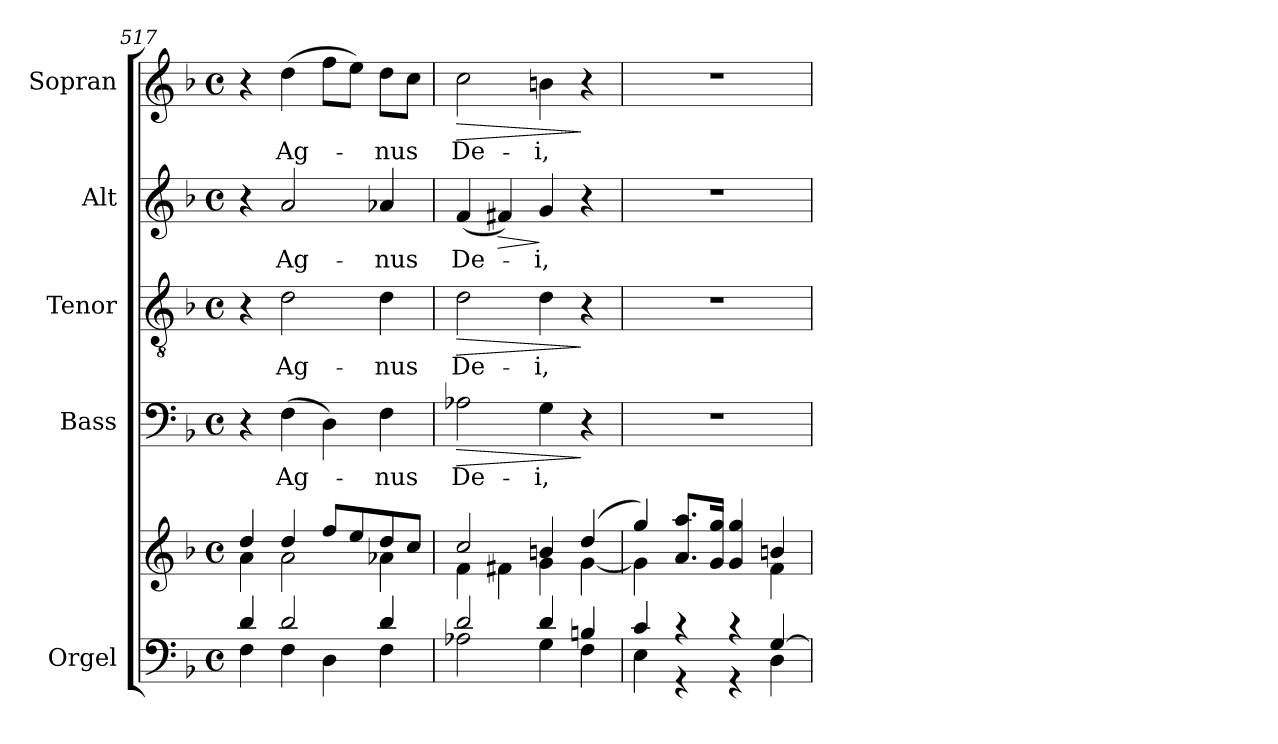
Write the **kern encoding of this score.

**kern	**kern	**kern	**text	**dynam	**kern	**text	**dynam	**kern	**text	**dynam	**kern	**text	**dynam
*part5	*part5	*part4	*part4	*part4	*part3	*part3	*part3	*part2	*part2	*part2	*part1	*part1	*part1
*staff6	*staff5	*staff4	*staff4	*staff4	*staff3	*staff3	*staff3	*staff2	*staff2	*staff2	*staff1	*staff1	*staff1
*I"Orgel	*	*I"Bass	*	*	*I"Tenor	*	*	*I"Alt	*	*	*I"Sopran	*	*
*I'Org.	*	*I'B.	*	*	*I'T.	*	*	*I'A.	*	*	*I'S.	*	*
*clefF4	*clefG2	*clefF4	*	*	*clefGv2	*	*	*clefG2	*	*	*clefG2	*	*
*k[b-]	*k[b-]	*k[b-]	*	*	*k[b-]	*	*	*k[b-]	*	*	*k[b-]	*	*
*F:	*F:	*F:	*	*	*F:	*	*	*F:	*	*	*F:	*	*
*M4/4	*M4/4	*M4/4	*	*	*M4/4	*	*	*M4/4	*	*	*M4/4	*	*
*met(c)	*met(c)	*met(c)	*	*	*met(c)	*	*	*met(c)	*	*	*met(c)	*	*
=517	=517	=517	=517	=517	=517	=517	=517	=517	=517	=517	=517	=517	=517
*^	*^	*	*	*	*	*	*	*	*	*	*	*	*
4d/	4F\	4dd/	4a\	4r	.	.	4r	.	.	4r	.	.	4r	.	.
!	!	!	!	!	!LO:LY:b	!	!	!LO:LY:b	!	!	!LO:LY:b	!	!	!LO:LY:b	!
2d/	4F\	4dd/	2a\	(>4F\	Ag-	.	2d\	Ag-	.	2a/	Ag-	.	(>4dd\	Ag-	.
.	4D\	8ff/L	.	4D\)	.	.	.	.	.	.	.	.	8ff\L	.	.
.	.	8ee/	.	.	.	.	.	.	.	.	.	.	8ee\J)	.	.
!	!	!	!	!	!LO:LY:b	!	!	!LO:LY:b	!	!	!LO:LY:b	!	!	!LO:LY:b	!
4d/	4F\	8dd/	4a-X\	4F\	-nus	.	4d\	-nus	.	4a-X/	-nus	.	8dd\L	-nus	.
.	.	8cc/J	.	.	.	.	.	.	.	.	.	.	8cc\J	.	.
=518	=518	=518	=518	=518	=518	=518	=518	=518	=518	=518	=518	=518	=518	=518	=518
!	!	!	!	!	!LO:LY:b	!LO:HP:b	!	!LO:LY:b	!LO:HP:b	!	!LO:LY:b	!	!	!LO:LY:b	!LO:HP:b
2d/	2A-X\	2cc/	4f\	2A-X\	De-	>	2d\	De-	>	(<4f/	De-	.	2cc\	De-	>
!	!	!	!	!	!	!	!	!	!	!	!	!LO:HP:b	!	!	!
.	.	.	4f#X\	.	.	.	.	.	.	4f#X/)	.	>	.	.	.
!	!	!	!	!	!LO:LY:b	!	!	!LO:LY:b	!	!	!LO:LY:b	!	!	!LO:LY:b	!
4d/	4G\	4bn/	4g\	4G\	-i,	.	4d\	-i,	.	4g/	-i,	]	4bn\	-i,	.
4Bn/	4F\	(4dd/	[<4g\	4r	.	]	4r	.	]	4r	.	.	4r	.	]
=519	=519	=519	=519	=519	=519	=519	=519	=519	=519	=519	=519	=519	=519	=519	=519
4c/	4E\	4gg/)	4g\]	1r	.	.	1r	.	.	1r	.	.	1r	.	.
4r	4r	8.a/ 8.aa/L	2ryy	.	.	.	.	.	.	.	.	.	.	.	.
.	.	16g/ 16gg/Jk	.	.	.	.	.	.	.	.	.	.	.	.	.
4r	4r	4g/ 4gg/	.	.	.	.	.	.	.	.	.	.	.	.	.
[>4G/	4D\	4bn/	4f\	.	.	.	.	.	.	.	.	.	.	.	.
*v	*v	*	*	*	*	*	*	*	*	*	*	*	*	*	*
*	*v	*v	*	*	*	*	*	*	*	*	*	*	*	*
=	=	=	=	=	=	=	=	=	=	=	=	=	=
*-	*-	*-	*-	*-	*-	*-	*-	*-	*-	*-	*-	*-	*-
